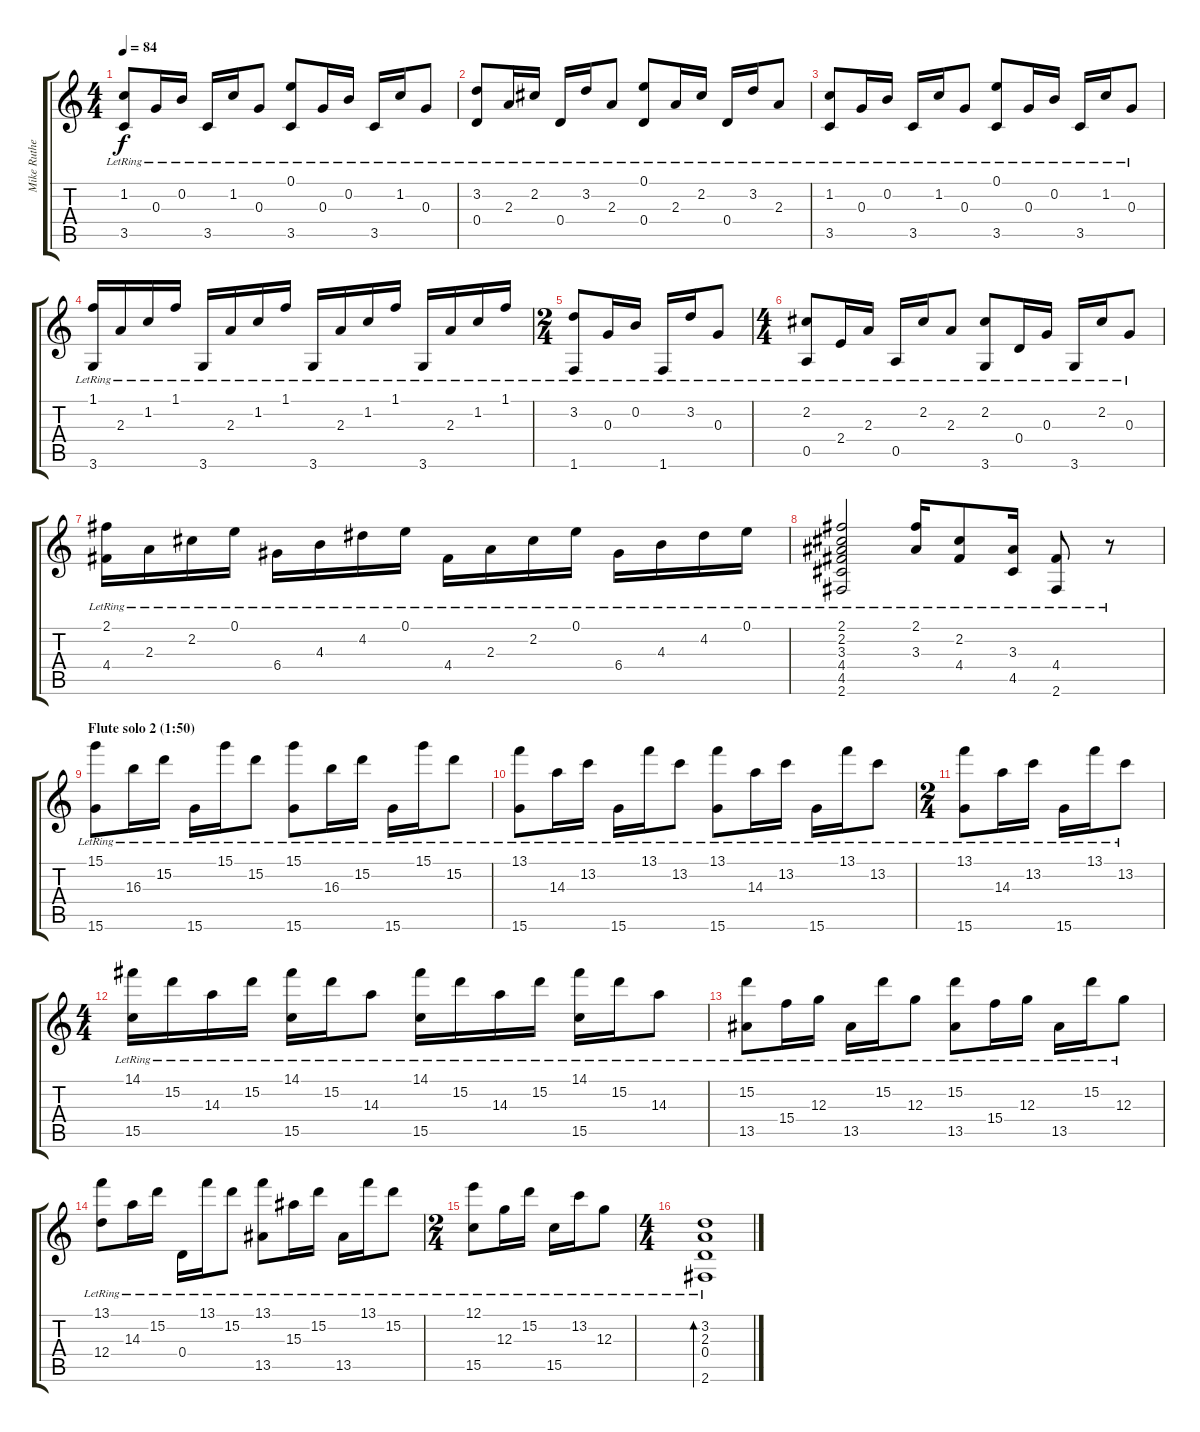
\track ("Mike Rutherford (12-string guitar)" "Mike Ruthe") {instrument acousticguitarnylon}
\staff {score tabs}
\tuning (E4 B3 G3 D3 A2 E2) {hide}
\ts (4 4)
\tempo 84
\clef g2
\ks c
(1.2{lr} 3.5{lr}).8{dy f} 0.3{lr}.16 0.2{lr}.16 3.5{lr}.16 1.2{lr}.16 0.3{lr}.8 (0.1{lr} 3.5{lr}).8 0.3{lr}.16 0.2{lr}.16 3.5{lr}.16 1.2{lr}.16 0.3{lr}.8 |
(3.2{lr} 0.4{lr}).8 2.3{lr}.16 2.2{lr}.16 0.4{lr}.16 3.2{lr}.16 2.3{lr}.8 (0.1{lr} 0.4{lr}).8 2.3{lr}.16 2.2{lr}.16 0.4{lr}.16 3.2{lr}.16 2.3{lr}.8 |
(1.2{lr} 3.5{lr}).8 0.3{lr}.16 0.2{lr}.16 3.5{lr}.16 1.2{lr}.16 0.3{lr}.8 (0.1{lr} 3.5{lr}).8 0.3{lr}.16 0.2{lr}.16 3.5{lr}.16 1.2{lr}.16 0.3{lr}.8 |
(1.1{lr} 3.6{lr}).16 2.3{lr}.16 1.2{lr}.16 1.1{lr}.16 3.6{lr}.16 2.3{lr}.16 1.2{lr}.16 1.1{lr}.16 3.6{lr}.16 2.3{lr}.16 1.2{lr}.16 1.1{lr}.16 3.6{lr}.16 2.3{lr}.16 1.2{lr}.16 1.1{lr}.16 |
\ts (2 4)
(3.2{lr} 1.6{lr}).8 0.3{lr}.16 0.2{lr}.16 1.6{lr}.16 3.2{lr}.16 0.3{lr}.8 |
\ts (4 4)
(2.2{lr} 0.5{lr}).8 2.4{lr}.16 2.3{lr}.16 0.5{lr}.16 2.2{lr}.16 2.3{lr}.8 (2.2{lr} 3.6{lr}).8 0.4{lr}.16 0.3{lr}.16 3.6{lr}.16 2.2{lr}.16 0.3{lr}.8 |
(2.1{lr} 4.4{lr}).16 2.3{lr}.16 2.2{lr}.16 0.1{lr}.16 6.4{lr}.16 4.3{lr}.16 4.2{lr}.16 0.1{lr}.16 4.4{lr}.16 2.3{lr}.16 2.2{lr}.16 0.1{lr}.16 6.4{lr}.16 4.3{lr}.16 4.2{lr}.16 0.1{lr}.16 |
(2.1{lr} 2.2{lr} 3.3{lr} 4.4{lr} 4.5{lr} 2.6{lr}).2 (2.1{lr} 3.3{lr}).16 (2.2{lr} 4.4{lr}).8 (3.3{lr} 4.5{lr}).16 (4.4{lr} 2.6{lr}).8 r.8 |
\section ("" "Flute solo 2 (1:50)")
(15.1{lr} 15.6{lr}).8 16.3{lr}.16 15.2{lr}.16 15.6{lr}.16 15.1{lr}.16 15.2{lr}.8 (15.1{lr} 15.6{lr}).8 16.3{lr}.16 15.2{lr}.16 15.6{lr}.16 15.1{lr}.16 15.2{lr}.8 |
(13.1{lr} 15.6{lr}).8 14.3{lr}.16 13.2{lr}.16 15.6{lr}.16 13.1{lr}.16 13.2{lr}.8 (13.1{lr} 15.6{lr}).8 14.3{lr}.16 13.2{lr}.16 15.6{lr}.16 13.1{lr}.16 13.2{lr}.8 |
\ts (2 4)
(13.1{lr} 15.6{lr}).8 14.3{lr}.16 13.2{lr}.16 15.6{lr}.16 13.1{lr}.16 13.2{lr}.8 |
\ts (4 4)
(14.1{lr} 15.5{lr}).16 15.2{lr}.16 14.3{lr}.16 15.2{lr}.16 (14.1{lr} 15.5{lr}).16 15.2{lr}.16 14.3{lr}.8 (14.1{lr} 15.5{lr}).16 15.2{lr}.16 14.3{lr}.16 15.2{lr}.16 (14.1{lr} 15.5{lr}).16 15.2{lr}.16 14.3{lr}.8 |
(15.2{lr} 13.5{lr}).8 15.4{lr}.16 12.3{lr}.16 13.5{lr}.16 15.2{lr}.16 12.3{lr}.8 (15.2{lr} 13.5{lr}).8 15.4{lr}.16 12.3{lr}.16 13.5{lr}.16 15.2{lr}.16 12.3{lr}.8 |
(13.1{lr} 12.4{lr}).8 14.3{lr}.16 15.2{lr}.16 0.4{lr}.16 13.1{lr}.16 15.2{lr}.8 (13.1{lr} 13.5{lr}).8 15.3{lr}.16 15.2{lr}.16 13.5{lr}.16 13.1{lr}.16 15.2{lr}.8 |
\ts (2 4)
(12.1{lr} 15.5{lr}).8 12.3{lr}.16 15.2{lr}.16 15.5{lr}.16 13.2{lr}.16 12.3{lr}.8 |
\ts (4 4)
(3.2{lr} 2.3{lr} 0.4{lr} 2.6{lr}).1{bd 240}
